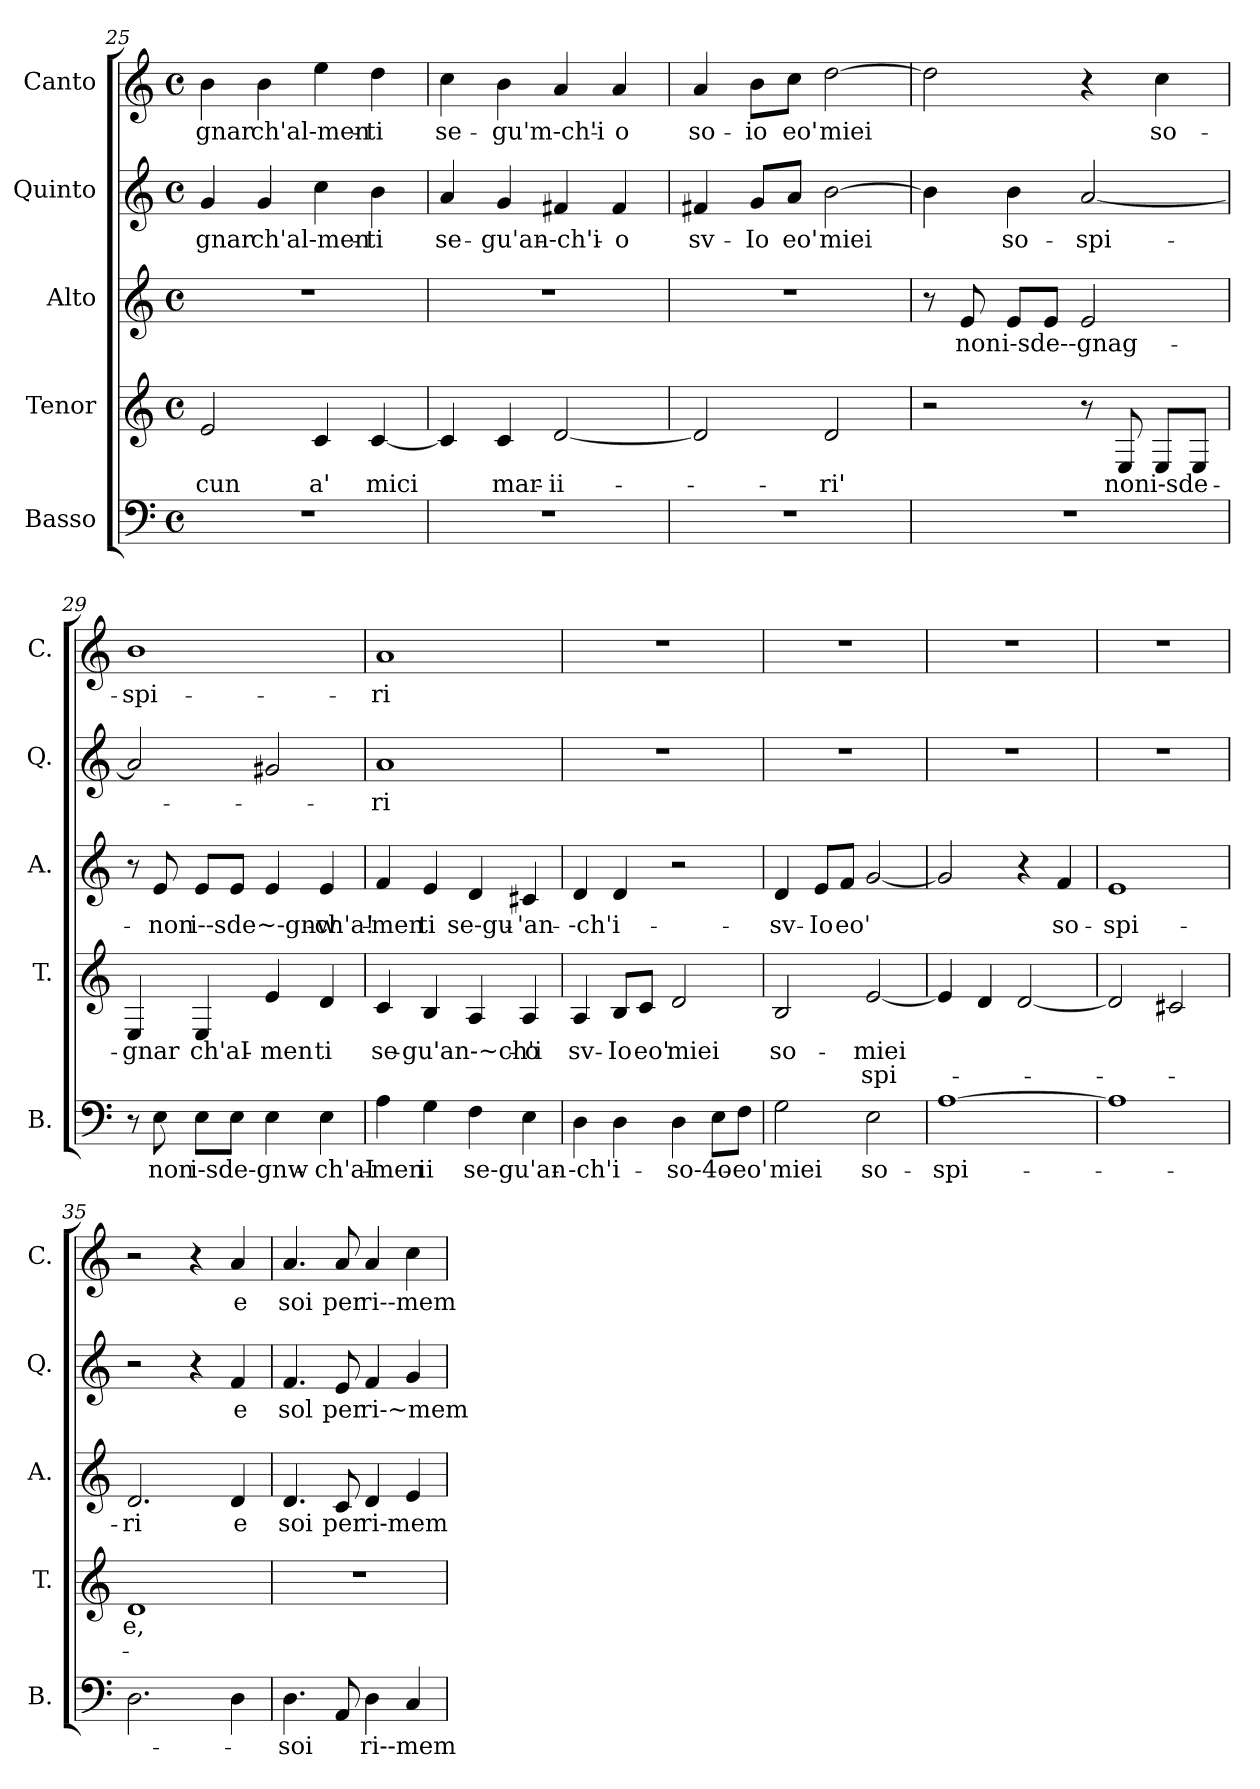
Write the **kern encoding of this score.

**kern	**text	**kern	**text	**text	**kern	**text	**kern	**text	**kern	**text
*part5	*part5	*part4	*part4	*part4	*part3	*part3	*part2	*part2	*part1	*part1
*staff5	*staff5	*staff4	*staff4	*staff4	*staff3	*staff3	*staff2	*staff2	*staff1	*staff1
*I"Basso	*	*I"Tenor	*	*	*I"Alto	*	*I"Quinto	*	*I"Canto	*
*I'B.	*	*I'T.	*	*	*I'A.	*	*I'Q.	*	*I'C.	*
*clefF4	*	*clefG2	*	*	*clefG2	*	*clefG2	*	*clefG2	*
*k[]	*	*k[]	*	*	*k[]	*	*k[]	*	*k[]	*
*M4/4	*	*M4/4	*	*	*M4/4	*	*M4/4	*	*M4/4	*
*met(c)	*	*met(c)	*	*	*met(c)	*	*met(c)	*	*met(c)	*
=25	=25	=25	=25	=25	=25	=25	=25	=25	=25	=25
!	!	!	!LO:LY:b	!	!	!	!	!LO:LY:b	!	!LO:LY:b
1r	.	2e/	-cun	.	1r	.	4g/	-gnar	4b\	-gnar
!	!	!	!	!	!	!	!	!LO:LY:b	!	!LO:LY:b
.	.	.	.	.	.	.	4g/	-ch'al-men-	4b\	-ch'al-men-
!	!	!	!LO:LY:b	!	!	!	!	!	!	!
.	.	4c/	-a'	.	.	.	4cc\	.	4ee\	.
!	!	!	!LO:LY:b	!	!	!	!	!LO:LY:b	!	!LO:LY:b
.	.	[4c/	-mici	.	.	.	4b\	-ti	4dd\	-ti
=26	=26	=26	=26	=26	=26	=26	=26	=26	=26	=26
!	!	!	!	!	!	!	!	!LO:LY:b	!	!LO:LY:b
1r	.	4c/]	.	.	1r	.	4a/	-se--	4cc\	-se--
!	!	!	!LO:LY:b	!	!	!	!	!LO:LY:b	!	!LO:LY:b
.	.	4c/	-mar-	.	.	.	4g/	-gu'an-	4b\	-gu'm-ch'i-
!	!	!	!LO:LY:b	!	!	!	!	!LO:LY:b	!	!
.	.	[2d/	-ii-	.	.	.	4f#X/	--ch'i-	4a/	.
!	!	!	!	!	!	!	!	!LO:LY:b	!	!LO:LY:b
.	.	.	.	.	.	.	4f#/	-o	4a/	-o
=27	=27	=27	=27	=27	=27	=27	=27	=27	=27	=27
!	!	!	!	!	!	!	!	!LO:LY:b	!	!LO:LY:b
1r	.	2d/]	.	.	1r	.	4f#X/	-sv-	4a/	-so-
!	!	!	!	!	!	!	!	!LO:LY:b	!	!LO:LY:b
.	.	.	.	.	.	.	8g/L	-Io	8b\L	-io
!	!	!	!	!	!	!	!	!LO:LY:b	!	!LO:LY:b
.	.	.	.	.	.	.	8a/J	-eo'	8cc\J	-eo'
!	!	!	!LO:LY:b	!	!	!	!	!LO:LY:b	!	!LO:LY:b
.	.	2d/	-ri'	.	.	.	[2b\	-miei	[2dd\	-miei
!!LO:LB:g=z
=28	=28	=28	=28	=28	=28	=28	=28	=28	=28	=28
1r	.	2r	.	.	8r	.	4b\]	.	2dd\]	.
!	!	!	!	!	!	!LO:LY:b	!	!	!	!
.	.	.	.	.	8e/	-non	.	.	.	.
!	!	!	!	!	!	!LO:LY:b	!	!LO:LY:b	!	!
.	.	.	.	.	8e/L	-i-sde--gnag-	4b\	-so-	.	.
.	.	.	.	.	8e/J	.	.	.	.	.
!	!	!	!	!	!	!	!	!LO:LY:b	!	!
.	.	8r	.	.	2e/	.	[2a/	-spi-	4r	.
!	!	!	!LO:LY:b	!	!	!	!	!	!	!
.	.	8E/	-non	.	.	.	.	.	.	.
!	!	!	!LO:LY:b	!	!	!	!	!	!	!LO:LY:b
.	.	8E/L	-i-sde-	.	.	.	.	.	4cc\	-so-
.	.	8E/J	.	.	.	.	.	.	.	.
=29	=29	=29	=29	=29	=29	=29	=29	=29	=29	=29
!	!	!	!LO:LY:b	!	!	!	!	!	!	!LO:LY:b
8r	.	4E/	-gnar	.	8r	.	2a/]	.	1b	-spi-
!	!LO:LY:b	!	!	!	!	!LO:LY:b	!	!	!	!
8E\	-non	.	.	.	8e/	-non	.	.	.	.
!	!LO:LY:b	!	!LO:LY:b	!	!	!LO:LY:b	!	!	!	!
8E\L	-i-sde-gnw-	4E/	-ch'aI-	.	8e/L	-i--sde~-gnw-	.	.	.	.
8E\J	.	.	.	.	8e/J	.	.	.	.	.
!	!	!	!LO:LY:b	!	!	!	!	!	!	!
4E\	.	4e/	-men	.	4e/	.	2g#X/	.	.	.
!	!LO:LY:b	!	!LO:LY:b	!	!	!LO:LY:b	!	!	!	!
4E\	-ch'aI-	4d/	-ti	.	4e/	-ch'a!-	.	.	.	.
=30	=30	=30	=30	=30	=30	=30	=30	=30	=30	=30
!	!LO:LY:b	!	!LO:LY:b	!	!	!LO:LY:b	!	!LO:LY:b	!	!LO:LY:b
4A\	-men	4c/	-se--	.	4f/	-men	1a	-ri	1a	-ri
!	!LO:LY:b	!	!LO:LY:b	!	!	!LO:LY:b	!	!	!	!
4G\	-ii	4B/	-gu'an-~ch'i-	.	4e/	-ti	.	.	.	.
!	!LO:LY:b	!	!	!	!	!LO:LY:b	!	!	!	!
4F\	-se-gu'an-	4A/	.	.	4d/	-se-gu-	.	.	.	.
!	!	!	!LO:LY:b	!	!	!LO:LY:b	!	!	!	!
4E\	.	4A/	-o	.	4c#X/	-'an-	.	.	.	.
=31	=31	=31	=31	=31	=31	=31	=31	=31	=31	=31
!	!LO:LY:b	!	!LO:LY:b	!	!	!LO:LY:b	!	!	!	!
4D\	--ch'i-	4A/	-sv-	.	4d/	--ch'i-	1r	.	1r	.
!	!	!	!LO:LY:b	!	!	!	!	!	!	!
4D\	.	8B/L	-Io	.	4d/	.	.	.	.	.
!	!	!	!LO:LY:b	!	!	!	!	!	!	!
.	.	8c/J	-eo'	.	.	.	.	.	.	.
!	!LO:LY:b	!	!LO:LY:b	!	!	!	!	!	!	!
4D\	-so-4o-	2d/	-miei	.	2r	.	.	.	.	.
8E\L	.	.	.	.	.	.	.	.	.	.
!	!LO:LY:b	!	!	!	!	!	!	!	!	!
8F\J	-eo'	.	.	.	.	.	.	.	.	.
!!LO:LB:g=z
=32	=32	=32	=32	=32	=32	=32	=32	=32	=32	=32
!	!LO:LY:b	!	!LO:LY:b	!	!	!LO:LY:b	!	!	!	!
2G\	-miei	2B/	-so-	.	4d/	-sv-	1r	.	1r	.
!	!	!	!	!	!	!LO:LY:b	!	!	!	!
.	.	.	.	.	8e/L	-Io	.	.	.	.
!	!	!	!	!	!	!LO:LY:b	!	!	!	!
.	.	.	.	.	8f/J	-eo'	.	.	.	.
!	!LO:LY:b	!	!LO:LY:b	!LO:LY:b	!	!	!	!	!	!
2E\	-so-	[2e/	-miei	-spi-	[2g/	.	.	.	.	.
=33	=33	=33	=33	=33	=33	=33	=33	=33	=33	=33
!	!LO:LY:b	!	!	!	!	!	!	!	!	!
[1A	-spi-	4e/]	.	.	2g/]	.	1r	.	1r	.
.	.	4d/	.	.	.	.	.	.	.	.
.	.	[2d/	.	.	4r	.	.	.	.	.
!	!	!	!	!	!	!LO:LY:b	!	!	!	!
.	.	.	.	.	4f/	-so-	.	.	.	.
=34	=34	=34	=34	=34	=34	=34	=34	=34	=34	=34
!	!	!	!	!	!	!LO:LY:b	!	!	!	!
1A]	.	2d/]	.	.	1e	-spi-	1r	.	1r	.
.	.	2c#X/	.	.	.	.	.	.	.	.
=35	=35	=35	=35	=35	=35	=35	=35	=35	=35	=35
!	!	!	!LO:LY:b	!	!	!LO:LY:b	!	!	!	!
2.D\	.	1d	-e,	.	2.d/	-ri	2r	.	2r	.
.	.	.	.	.	.	.	4r	.	4r	.
!	!	!	!	!	!	!LO:LY:b	!	!LO:LY:b	!	!LO:LY:b
4D\	.	.	.	.	4d/	-e	4f/	-e	4a/	-e
=36	=36	=36	=36	=36	=36	=36	=36	=36	=36	=36
!	!LO:LY:b	!	!	!	!	!LO:LY:b	!	!LO:LY:b	!	!LO:LY:b
4.D\	-soi	1r	.	.	4.d/	-soi	4.f/	-sol	4.a/	-soi
!	!	!	!	!	!	!LO:LY:b	!	!LO:LY:b	!	!LO:LY:b
8AA/	.	.	.	.	8c/	-per	8e/	-per	8a/	-per
!	!LO:LY:b	!	!	!	!	!LO:LY:b	!	!LO:LY:b	!	!LO:LY:b
4D\	-ri--mem-	.	.	.	4d/	-ri-mem-	4f/	-ri-~mem-	4a/	-ri--mem-
4C/	.	.	.	.	4e/	.	4g/	.	4cc\	.
=	=	=	=	=	=	=	=	=	=	=
*-	*-	*-	*-	*-	*-	*-	*-	*-	*-	*-
